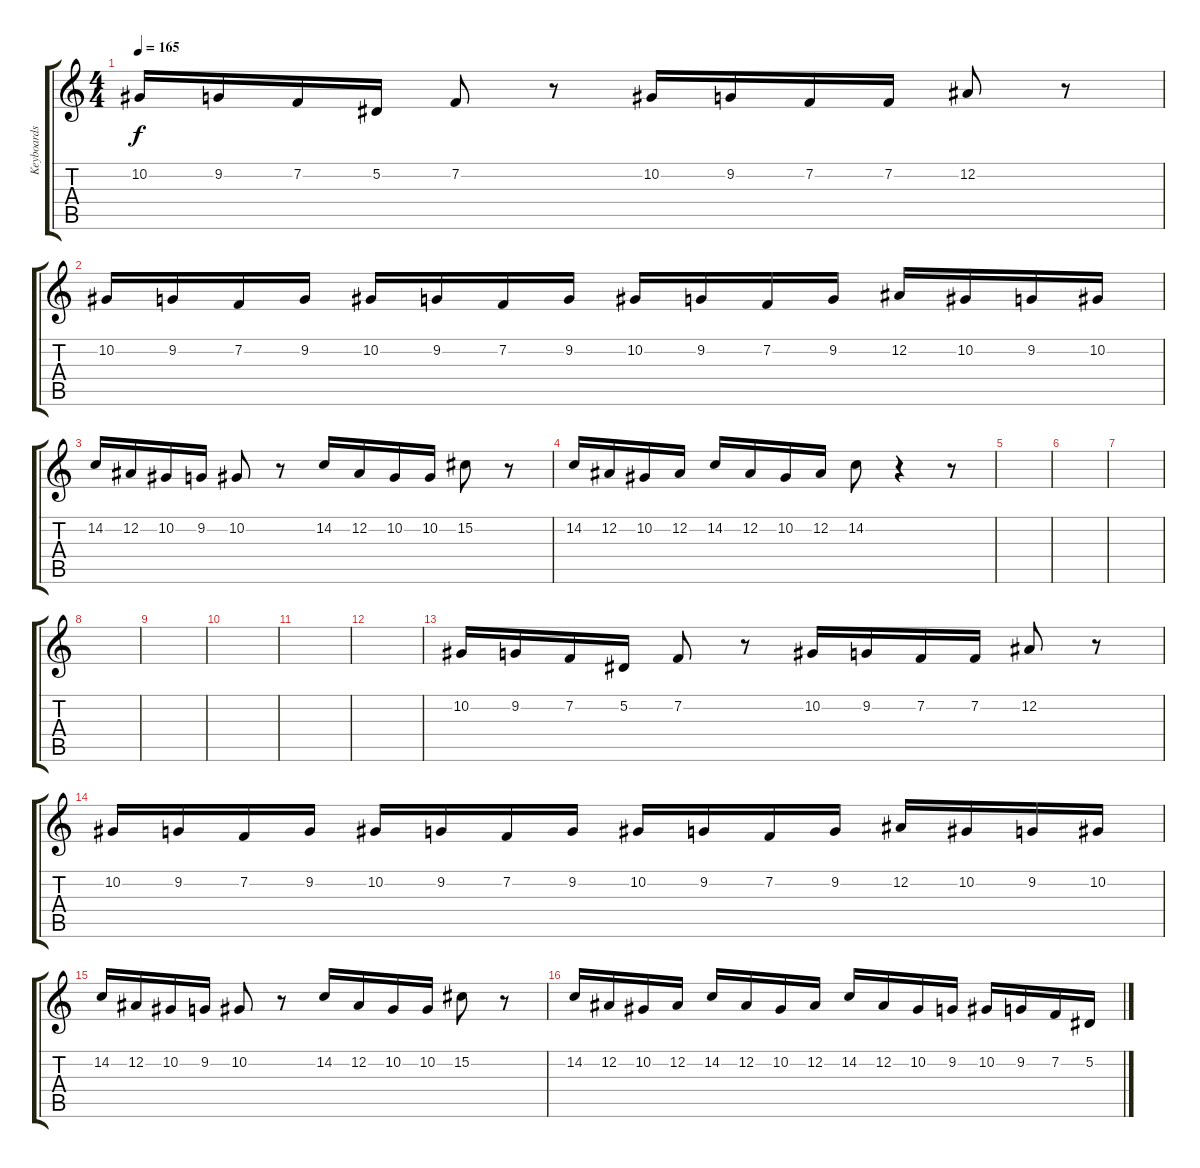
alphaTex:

\track ("Keyboards" "Keyboards") {instrument stringensemble1}
\staff {score tabs}
\tuning (Eb4 Bb3 Gb3 Db3 Ab2 Eb2) {hide}
\ts (4 4)
\tempo 165
\clef g2
\ks c
10.2.16{dy f} 9.2.16 7.2.16 5.2.16 7.2.8 r.8 10.2.16 9.2.16 7.2.16 7.2.16 12.2.8 r.8 |
10.2.16 9.2.16 7.2.16 9.2.16 10.2.16 9.2.16 7.2.16 9.2.16 10.2.16 9.2.16 7.2.16 9.2.16 12.2.16 10.2.16 9.2.16 10.2.16 |
14.2.16 12.2.16 10.2.16 9.2.16 10.2.8 r.8 14.2.16 12.2.16 10.2.16 10.2.16 15.2.8 r.8 |
14.2.16 12.2.16 10.2.16 12.2.16 14.2.16 12.2.16 10.2.16 12.2.16 14.2.8 r.4 r.8 |
|
|
|
|
|
|
|
|
10.2.16 9.2.16 7.2.16 5.2.16 7.2.8 r.8 10.2.16 9.2.16 7.2.16 7.2.16 12.2.8 r.8 |
10.2.16 9.2.16 7.2.16 9.2.16 10.2.16 9.2.16 7.2.16 9.2.16 10.2.16 9.2.16 7.2.16 9.2.16 12.2.16 10.2.16 9.2.16 10.2.16 |
14.2.16 12.2.16 10.2.16 9.2.16 10.2.8 r.8 14.2.16 12.2.16 10.2.16 10.2.16 15.2.8 r.8 |
14.2.16 12.2.16 10.2.16 12.2.16 14.2.16 12.2.16 10.2.16 12.2.16 14.2.16 12.2.16 10.2.16 9.2.16 10.2.16 9.2.16 7.2.16 5.2.16
